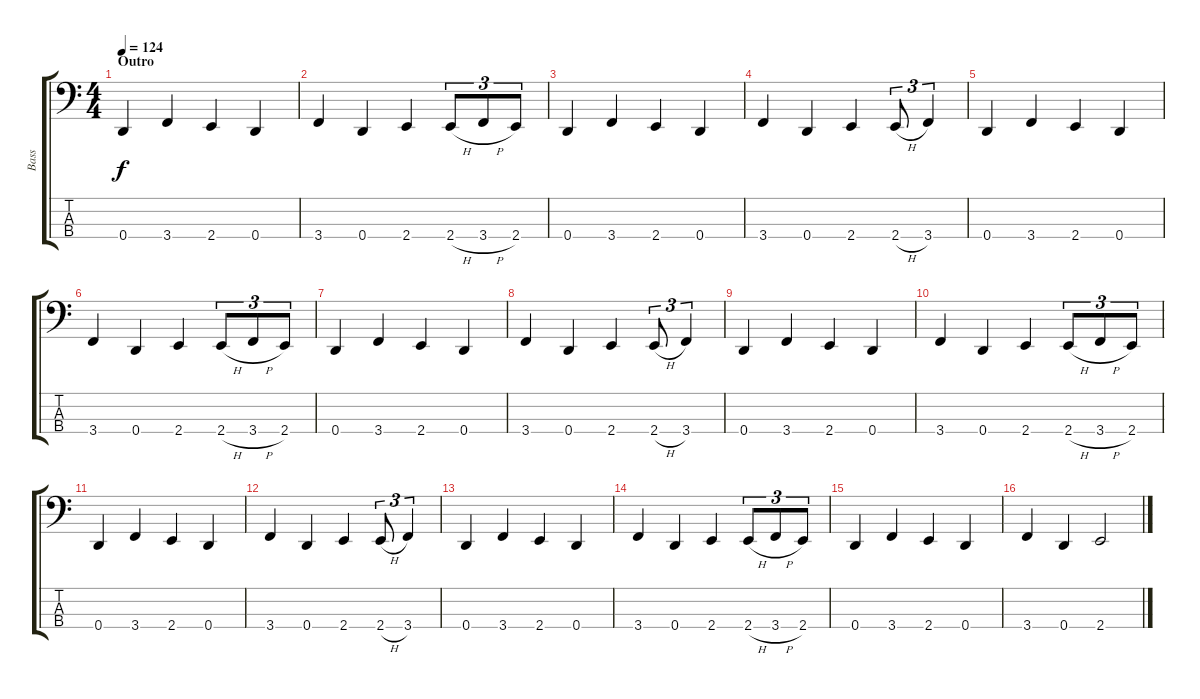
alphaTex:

\track ("Bass" "Bass") {instrument electricbassfinger}
\staff {score tabs}
\tuning (F2 C2 G1 D1) {hide}
\ts (4 4)
\section ("" "Outro")
\tempo 124
\clef f4
\ks c
0.4.4{dy f} 3.4.4 2.4.4 0.4.4 |
3.4.4 0.4.4 2.4.4 2.4{h}.8{tu (3 2)} 3.4{h}.8{tu (3 2)} 2.4.8{tu (3 2)} |
0.4.4 3.4.4 2.4.4 0.4.4 |
3.4.4 0.4.4 2.4.4 2.4{h}.8{tu (3 2)} 3.4.4{tu (3 2)} |
0.4.4 3.4.4 2.4.4 0.4.4 |
3.4.4 0.4.4 2.4.4 2.4{h}.8{tu (3 2)} 3.4{h}.8{tu (3 2)} 2.4.8{tu (3 2)} |
0.4.4 3.4.4 2.4.4 0.4.4 |
3.4.4 0.4.4 2.4.4 2.4{h}.8{tu (3 2)} 3.4.4{tu (3 2)} |
0.4.4 3.4.4 2.4.4 0.4.4 |
3.4.4 0.4.4 2.4.4 2.4{h}.8{tu (3 2)} 3.4{h}.8{tu (3 2)} 2.4.8{tu (3 2)} |
0.4.4 3.4.4 2.4.4 0.4.4 |
3.4.4 0.4.4 2.4.4 2.4{h}.8{tu (3 2)} 3.4.4{tu (3 2)} |
0.4.4 3.4.4 2.4.4 0.4.4 |
3.4.4 0.4.4 2.4.4 2.4{h}.8{tu (3 2)} 3.4{h}.8{tu (3 2)} 2.4.8{tu (3 2)} |
0.4.4 3.4.4 2.4.4 0.4.4 |
3.4.4 0.4.4 2.4.2
